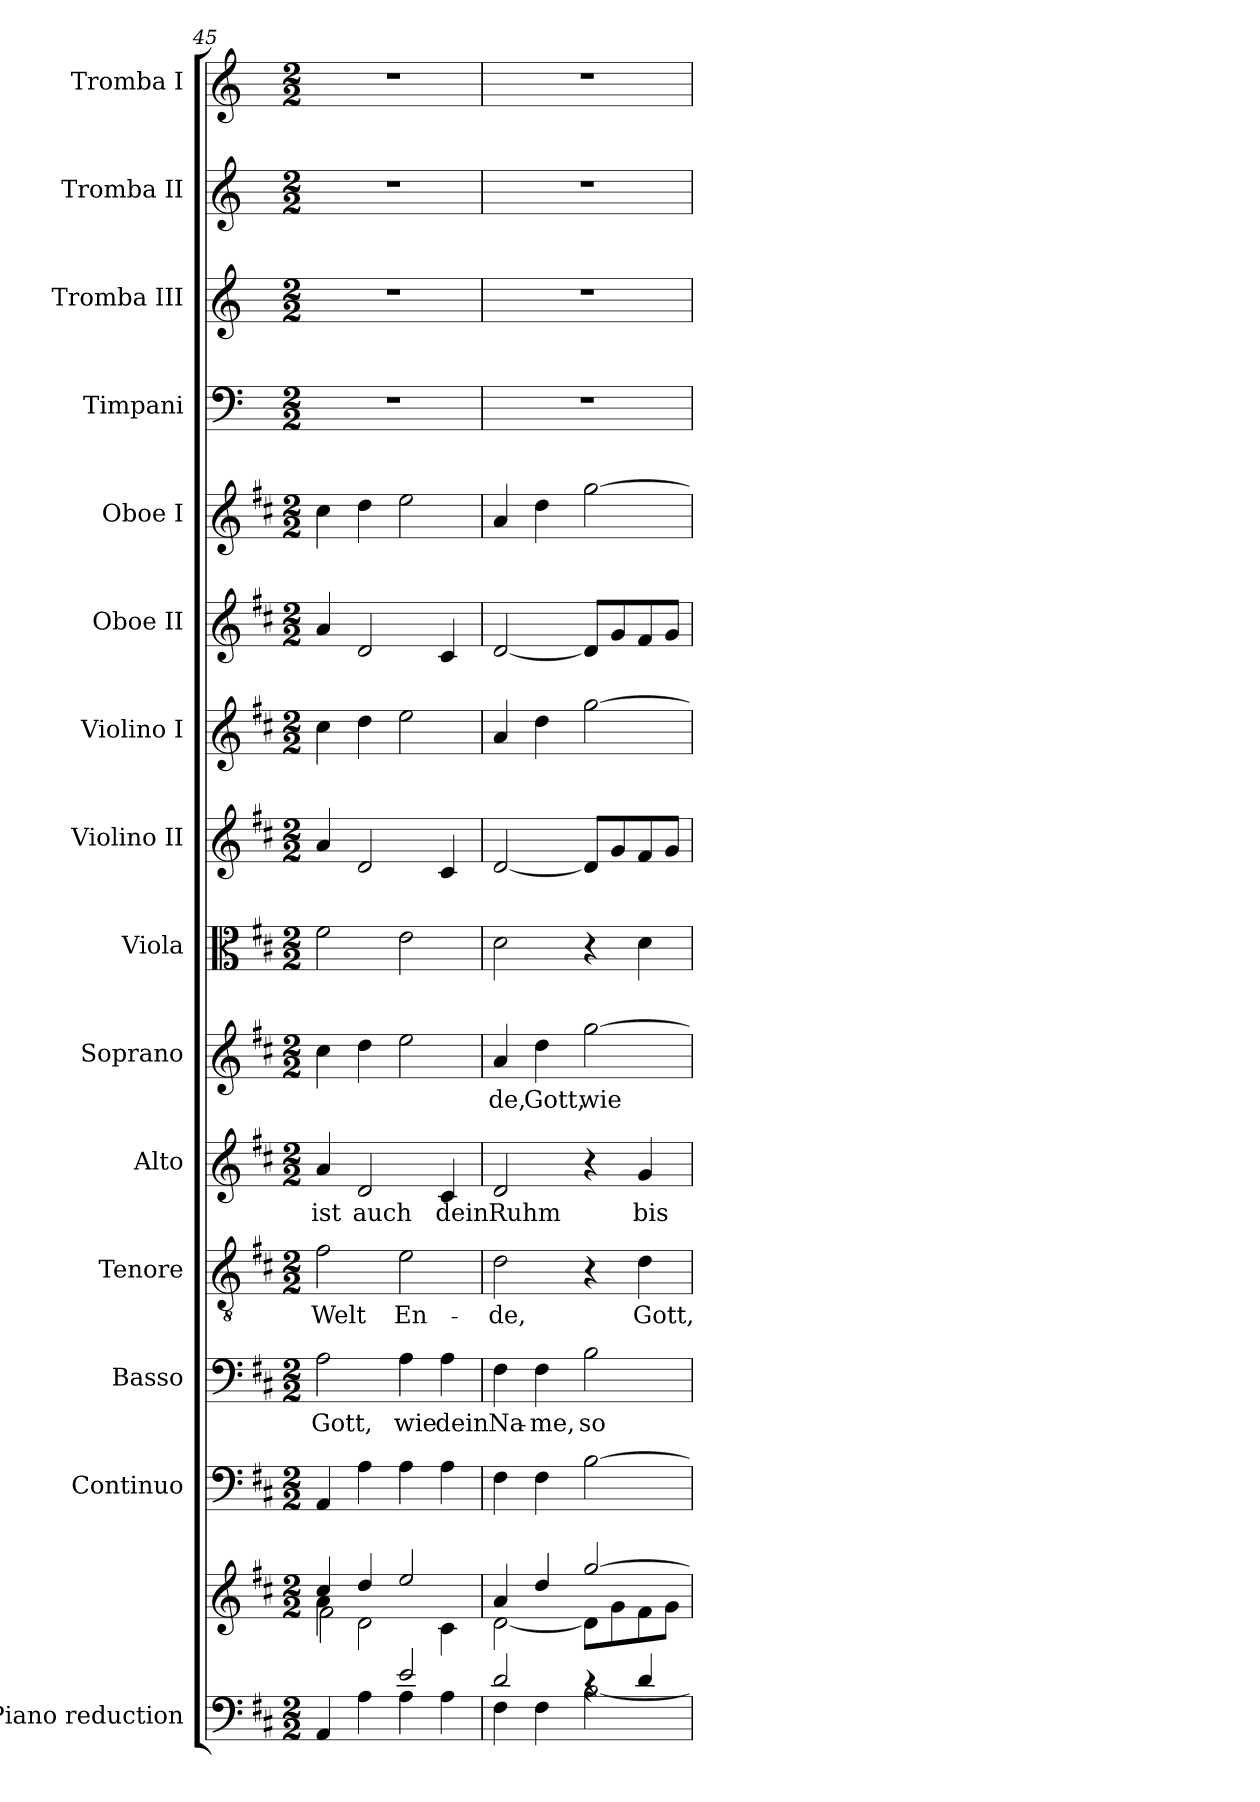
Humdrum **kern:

**kern	**kern	**kern	**kern	**text	**kern	**text	**kern	**text	**kern	**text	**kern	**kern	**kern	**kern	**kern	**kern	**kern	**kern	**kern
*part15	*part15	*part14	*part13	*part13	*part12	*part12	*part11	*part11	*part10	*part10	*part9	*part8	*part7	*part6	*part5	*part4	*part3	*part2	*part1
*staff16	*staff15	*staff14	*staff13	*staff13	*staff12	*staff12	*staff11	*staff11	*staff10	*staff10	*staff9	*staff8	*staff7	*staff6	*staff5	*staff4	*staff3	*staff2	*staff1
*I"Piano reduction	*	*I"Continuo	*I"Basso	*	*I"Tenore	*	*I"Alto	*	*I"Soprano	*	*I"Viola	*I"Violino II	*I"Violino I	*I"Oboe II	*I"Oboe I	*I"Timpani	*I"Tromba III	*I"Tromba II	*I"Tromba I
*I'Pno	*	*	*	*	*	*	*	*	*	*	*I'Vla	*I'Vln	*I'Vln	*I'Ob	*I'Ob	*I'Timp	*	*	*
*clefF4	*clefG2	*clefF4	*clefF4	*	*clefGv2	*	*clefG2	*	*clefG2	*	*clefC3	*clefG2	*clefG2	*clefG2	*clefG2	*clefF4	*clefG2	*clefG2	*clefG2
*	*	*	*	*	*	*	*	*	*	*	*	*	*	*	*	*	*ITrd-1c-2	*ITrd-1c-2	*ITrd-1c-2
*k[f#c#]	*k[f#c#]	*k[f#c#]	*k[f#c#]	*	*k[f#c#]	*	*k[f#c#]	*	*k[f#c#]	*	*k[f#c#]	*k[f#c#]	*k[f#c#]	*k[f#c#]	*k[f#c#]	*k[]	*k[f#c#]	*k[f#c#]	*k[f#c#]
*M2/2	*M2/2	*M2/2	*M2/2	*	*M2/2	*	*M2/2	*	*M2/2	*	*M2/2	*M2/2	*M2/2	*M2/2	*M2/2	*M2/2	*M2/2	*M2/2	*M2/2
=45	=45	=45	=45	=45	=45	=45	=45	=45	=45	=45	=45	=45	=45	=45	=45	=45	=45	=45	=45
*^	*^	*	*	*	*	*	*	*	*	*	*	*	*	*	*	*	*	*	*
*	*	*	*^	*	*	*	*	*	*	*	*	*	*	*	*	*	*	*	*	*	*
!	!	!	!	!	!	!	!LO:LY:b	!	!LO:LY:b	!	!LO:LY:b	!	!	!	!	!	!	!	!	!	!	!
2ryy	4AA/	4cc#/	4a\	2f#\	4AA/	2A\	Gott,	2f#\	Welt	4a/	ist	4cc#\	.	2f#\	4a/	4cc#\	4a/	4cc#\	1r	1r	1r	1r
!	!	!	!	!	!	!	!	!	!	!	!LO:LY:b	!	!	!	!	!	!	!	!	!	!	!
.	4A\	4dd/	2d\	.	4A\	.	.	.	.	2d/	auch	4dd\	.	.	2d/	4dd\	2d/	4dd\	.	.	.	.
!	!	!	!	!	!	!	!LO:LY:b	!	!LO:LY:b	!	!	!	!	!	!	!	!	!	!	!	!	!
2e/	4A\	2ee/	.	2ryy	4A\	4A\	wie	2e\	En-	.	.	2ee\	.	2e\	.	2ee\	.	2ee\	.	.	.	.
!	!	!	!	!	!	!	!LO:LY:b	!	!	!	!LO:LY:b	!	!	!	!	!	!	!	!	!	!	!
.	4A\	.	4c#\	.	4A\	4A\	dein	.	.	4c#/	dein	.	.	.	4c#/	.	4c#/	.	.	.	.	.
*	*	*	*v	*v	*	*	*	*	*	*	*	*	*	*	*	*	*	*	*	*	*	*
!!LO:PB:g=z
=46	=46	=46	=46	=46	=46	=46	=46	=46	=46	=46	=46	=46	=46	=46	=46	=46	=46	=46	=46	=46	=46
!	!	!	!	!	!	!LO:LY:b	!	!LO:LY:b	!	!LO:LY:b	!	!LO:LY:b	!	!	!	!	!	!	!	!	!
2d/	4F#\	4a/	[2d\	4F#\	4F#\	Na-	2d\	-de,	2d/	Ruhm	4a/	-de,	2d\	[2d/	4a/	[2d/	4a/	1r	1r	1r	1r
!	!	!	!	!	!	!LO:LY:b	!	!	!	!	!	!LO:LY:b	!	!	!	!	!	!	!	!	!
.	4F#\	4dd/	.	4F#\	4F#\	-me,	.	.	.	.	4dd\	Gott,	.	.	4dd\	.	4dd\	.	.	.	.
!	!	!	!	!	!	!LO:LY:b	!	!	!	!	!	!LO:LY:b	!	!	!	!	!	!	!	!	!
4rc	[2B\	[2gg/	8d\L]	[2B\	2B\	so	4r	.	4r	.	[2gg\	wie	4r	8d/L]	[2gg\	8d/L]	[2gg\	.	.	.	.
.	.	.	8g\	.	.	.	.	.	.	.	.	.	.	8g/	.	8g/	.	.	.	.	.
!	!	!	!	!	!	!	!	!LO:LY:b	!	!LO:LY:b	!	!	!	!	!	!	!	!	!	!	!
4d/	.	.	8f#\	.	.	.	4d\	Gott,	4g/	bis	.	.	4d\	8f#/	.	8f#/	.	.	.	.	.
.	.	.	8g\J	.	.	.	.	.	.	.	.	.	.	8g/J	.	8g/J	.	.	.	.	.
*v	*v	*	*	*	*	*	*	*	*	*	*	*	*	*	*	*	*	*	*	*	*
*	*v	*v	*	*	*	*	*	*	*	*	*	*	*	*	*	*	*	*	*	*
=	=	=	=	=	=	=	=	=	=	=	=	=	=	=	=	=	=	=	=
*-	*-	*-	*-	*-	*-	*-	*-	*-	*-	*-	*-	*-	*-	*-	*-	*-	*-	*-	*-
